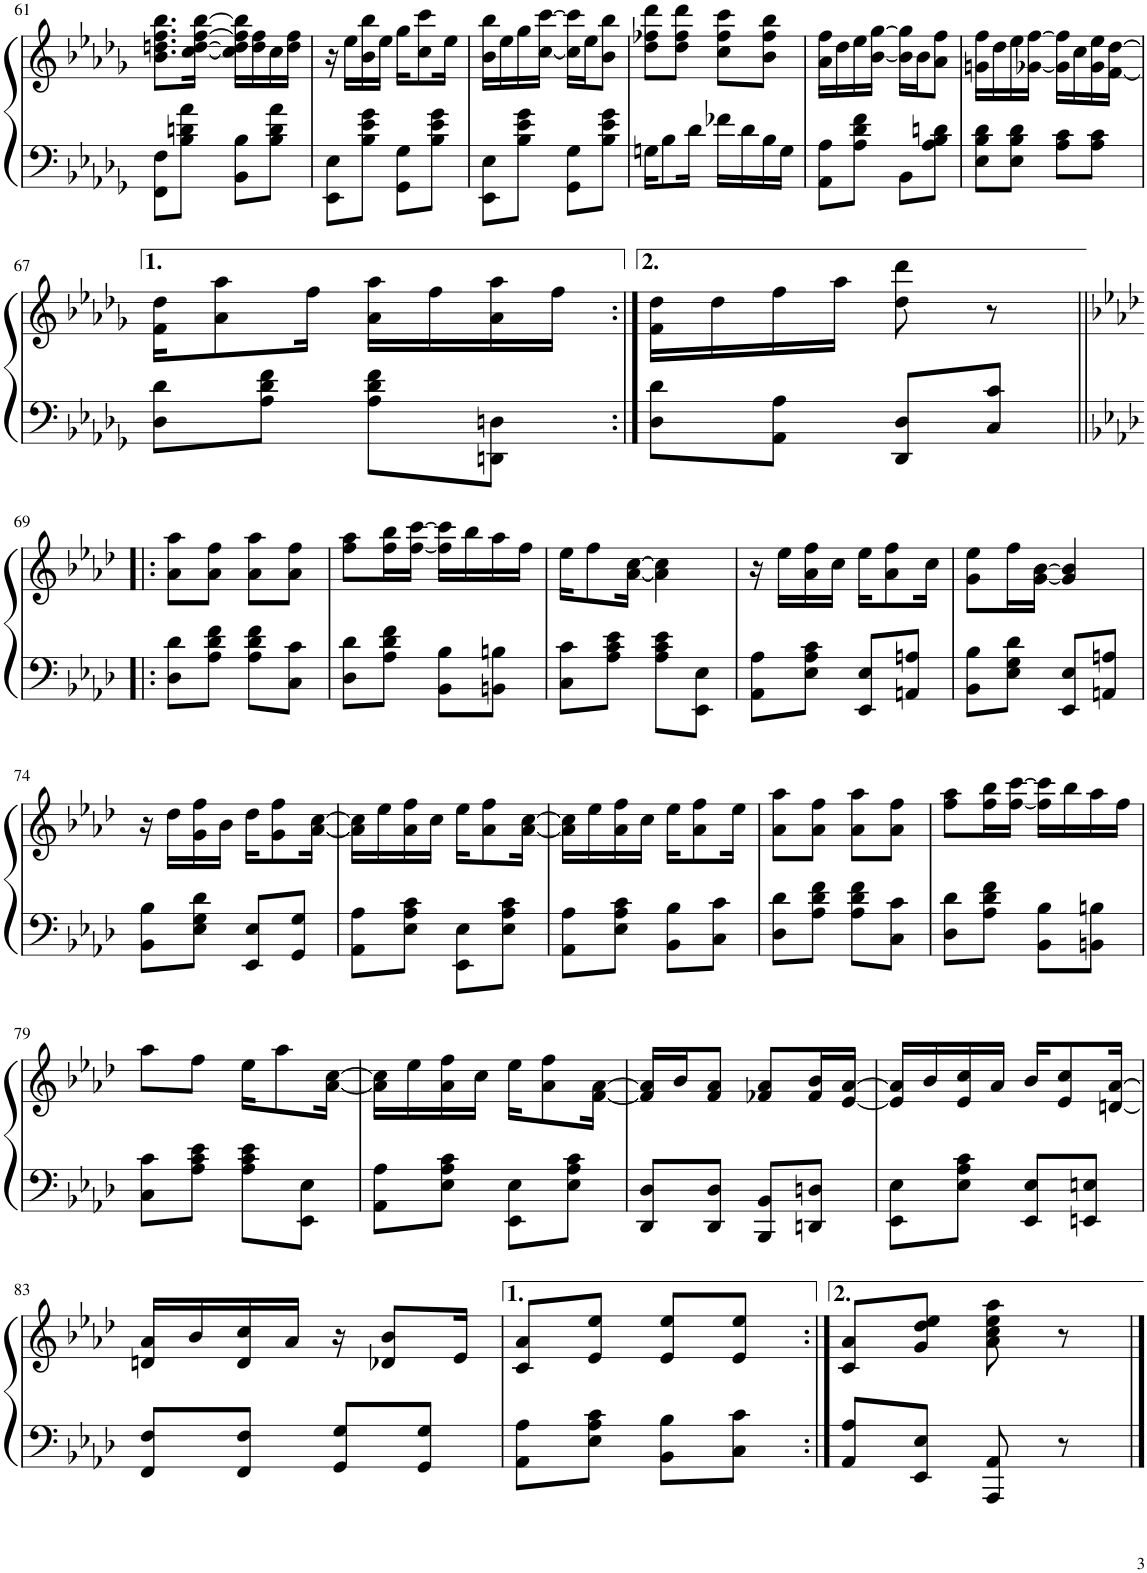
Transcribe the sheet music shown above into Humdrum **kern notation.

**kern	**kern
*part1	*part1
*staff2	*staff1
*I"Piano	*
*I'Pno.	*
!!LO:PB:g=z
*clefF4	*clefG2
*k[b-e-a-d-g-]	*k[b-e-a-d-g-]
*M2/4	*M2/4
=61	=61
8FF\ 8F\L	8.b-\ 8.ddn\ 8.ff\ 8.bb-\L
8B-\ 8dn\ 8a-\J	.
.	[16cc\ [16dd\ [16ff\ [16bb-\Jk
8BB-\ 8B-\L	16cc\] 16dd\] 16ff\] 16bb-\]LL
.	16dd\ 16ff\
8B-\ 8d\ 8a-\J	16cc\
.	16dd\ 16ff\JJ
=62	=62
8EE-\ 8E-\L	16r
.	16ee-\LL
8B-\ 8e-\ 8g-\J	16b-\ 16bb-\
.	16ee-\JJ
8GG-\ 8G-\L	16gg-\KL
.	8cc\ 8ccc\
8B-\ 8e-\ 8g-\J	.
.	16ee-\Jk
=63	=63
8EE-\ 8E-\L	16b-\ 16bb-\LL
.	16ee-\
8B-\ 8e-\ 8g-\J	16gg-\
.	[16cc\ [16ccc\JJ
8GG-\ 8G-\L	16cc\] 16ccc\]LL
.	16ee-\J
8B-\ 8e-\ 8g-\J	8b-\ 8bb-\J
=64	=64
16Gn\KL	8dd-\ 8ff-X\ 8ddd-\L
8B-\	.
.	8dd-\ 8ff-\ 8ddd-\J
16d-\Jk	.
16f-X\LL	8cc\ 8ff-\ 8ccc\L
16d-\	.
16B-\	8b-\ 8ff-\ 8bb-\J
16G\JJ	.
=65	=65
8AA-\ 8A-\L	16a-\ 16ff\LL
.	16dd-\
8A-\ 8d-\ 8f\J	16ee-\
.	[16b-\ [16gg-\JJ
8BB-\L	16b-\] 16gg-\]LL
.	16b-\J
8A-\ 8B-\ 8dn\J	8a-\ 8ff\J
=66	=66
8E-\ 8B-\ 8d-\L	16gn\ 16ff\LL
.	16dd-\
8E-\ 8B-\ 8d-\J	16ee-\
.	[16g-X\ [16ff\JJ
8A-\ 8c\L	16g-\] 16ff\]LL
.	16cc\
8A-\ 8c\J	16g-\ 16ee-\
.	[16f\ [16dd-\JJ
!!LO:LB:g=z
=67	=67
8D-\ 8d-\L	16f\ 16dd-\KL
.	8a-\ 8aa-\
8A-\ 8d-\ 8f\J	.
.	16ff\Jk
8A-\ 8d-\ 8f\L	16a-\ 16aa-\LL
.	16ff\
8DDn\ 8Dn\J	16a-\ 16aa-\
.	16ff\JJ
=68:|!	=68:|!
8D-\ 8d-\L	16f\ 16dd-\LL
.	16dd-\
8AA-\ 8A-\J	16ff\
.	16aa-\JJ
8DD-/ 8D-/L	8dd-\ 8ddd-\
8C/ 8c/J	8r
!!LO:LB:g=z
=69!|:	=69!|:
*k[b-e-a-d-]	*k[b-e-a-d-]
8D-\ 8d-\L	8a-\ 8aa-\L
8A-\ 8d-\ 8f\J	8a-\ 8ff\J
8A-\ 8d-\ 8f\L	8a-\ 8aa-\L
8C\ 8c\J	8a-\ 8ff\J
=70	=70
8D-\ 8d-\L	8ff\ 8aa-\L
8A-\ 8d-\ 8f\J	16ff\ 16bb-\L
.	[16ff\ [16ccc\JJ
8BB-\ 8B-\L	16ff\] 16ccc\]LL
.	16bb-\
8BBn\ 8Bn\J	16aa-\
.	16ff\JJ
=71	=71
8C\ 8c\L	16ee-\KL
.	8ff\
8A-\ 8c\ 8e-\J	.
.	[16a-\ [16cc\Jk
8A-\ 8c\ 8e-\L	4a-\] 4cc\]
8EE-\ 8E-\J	.
=72	=72
8AA-\ 8A-\L	16r
.	16ee-\LL
8E-\ 8A-\ 8c\J	16a-\ 16ff\
.	16cc\JJ
8EE-/ 8E-/L	16ee-\KL
.	8a-\ 8ff\
8AAn/ 8An/J	.
.	16cc\Jk
=73	=73
8BB-\ 8B-\L	8g\ 8ee-\L
8E-\ 8G\ 8d-\J	16ff\L
.	[16g\ [16b-\JJ
8EE-/ 8E-/L	4g/] 4b-/]
8AAn/ 8An/J	.
!!LO:LB:g=z
=74	=74
8BB-\ 8B-\L	16r
.	16dd-\LL
8E-\ 8G\ 8d-\J	16g\ 16ff\
.	16b-\JJ
8EE-/ 8E-/L	16dd-\KL
.	8g\ 8ff\
8GG/ 8G/J	.
.	[16a-\ [16cc\Jk
=75	=75
8AA-\ 8A-\L	16a-\ 16cc\LL
.	16ee-\
8E-\ 8A-\ 8c\J	16a-\ 16ff\
.	16cc\JJ
8EE-\ 8E-\L	16ee-\KL
.	8a-\ 8ff\
8E-\ 8A-\ 8c\J	.
.	[16a-\ [16cc\Jk
=76	=76
8AA-\ 8A-\L	16a-\ 16cc\LL
.	16ee-\
8E-\ 8A-\ 8c\J	16a-\ 16ff\
.	16cc\JJ
8BB-\ 8B-\L	16ee-\KL
.	8a-\ 8ff\
8C\ 8c\J	.
.	16ee-\Jk
=77	=77
8D-\ 8d-\L	8a-\ 8aa-\L
8A-\ 8d-\ 8f\J	8a-\ 8ff\J
8A-\ 8d-\ 8f\L	8a-\ 8aa-\L
8C\ 8c\J	8a-\ 8ff\J
=78	=78
8D-\ 8d-\L	8ff\ 8aa-\L
8A-\ 8d-\ 8f\J	16ff\ 16bb-\L
.	[16ff\ [16ccc\JJ
8BB-\ 8B-\L	16ff\] 16ccc\]LL
.	16bb-\
8BBn\ 8Bn\J	16aa-\
.	16ff\JJ
!!LO:LB:g=z
=79	=79
8C\ 8c\L	8aa-\L
8A-\ 8c\ 8e-\J	8ff\J
8A-\ 8c\ 8e-\L	16ee-\KL
.	8aa-\
8EE-\ 8E-\J	.
.	[16a-\ [16cc\Jk
=80	=80
8AA-\ 8A-\L	16a-\ 16cc\LL
.	16ee-\
8E-\ 8A-\ 8c\J	16a-\ 16ff\
.	16cc\JJ
8EE-\ 8E-\L	16ee-\KL
.	8a-\ 8ff\
8E-\ 8A-\ 8c\J	.
.	[16f\ [16a-\Jk
=81	=81
8DD-/ 8D-/L	16f/ 16a-/LL
.	16b-/J
8DD-/ 8D-/J	8f/ 8a-/J
8BBB-/ 8BB-/L	8f-X/ 8a-/L
8DDn/ 8Dn/J	16f-/ 16b-/L
.	[16e-/ [16a-/JJ
=82	=82
8EE-\ 8E-\L	16e-/ 16a-/LL
.	16b-/
8E-\ 8A-\ 8c\J	16e-/ 16cc/
.	16a-/JJ
8EE-/ 8E-/L	16b-/KL
.	8e-/ 8cc/
8EEn/ 8En/J	.
.	[16dn/ [16a-/Jk
!!LO:LB:g=z
=83	=83
8FF/ 8F/L	16dn/ 16a-/LL
.	16b-/
8FF/ 8F/J	16d/ 16cc/
.	16a-/JJ
8GG/ 8G/L	16r
.	8d-X/ 8b-/L
8GG/ 8G/J	.
.	16e-/Jk
=84	=84
8AA-\ 8A-\L	8c/ 8a-/L
8E-\ 8A-\ 8c\J	8e-/ 8ee-/J
8BB-\ 8B-\L	8e-/ 8ee-/L
8C\ 8c\J	8e-/ 8ee-/J
=85:|!	=85:|!
8AA-/ 8A-/L	8c/ 8a-/L
8EE-/ 8E-/J	8g/ 8dd-/ 8ee-/J
8AAA-/ 8AA-/	8a-\ 8cc\ 8ee-\ 8aa-\
8r	8r
==	==
*-	*-
